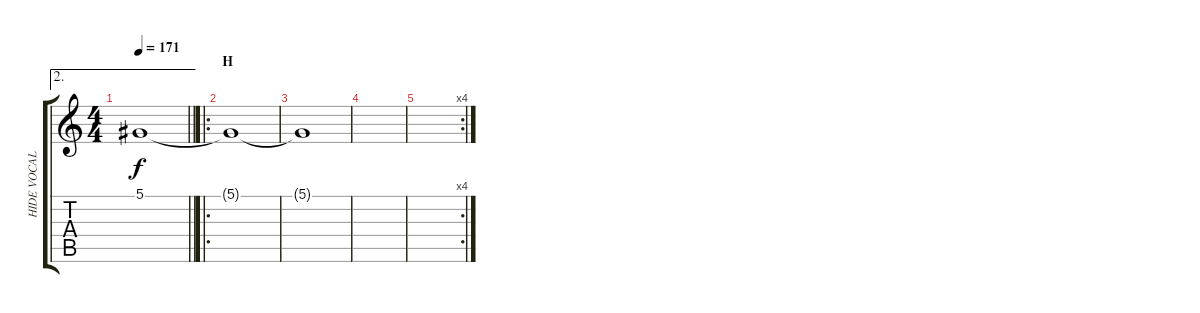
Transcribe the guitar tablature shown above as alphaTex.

\track ("HIDE VOCAL" "HIDE VOCAL") {instrument oboe}
\staff {score tabs}
\tuning (Eb4 Bb3 Gb3 Db3 Ab2 Eb2) {hide}
\ae 2
\ts (4 4)
\tempo 171
\clef g2
\barLineRight lightlight
\ks c
5.1.1{dy f} |
\ro
\section ("" "H")
5.1{t}.1 |
5.1{t}.1 |
|
\rc 4
